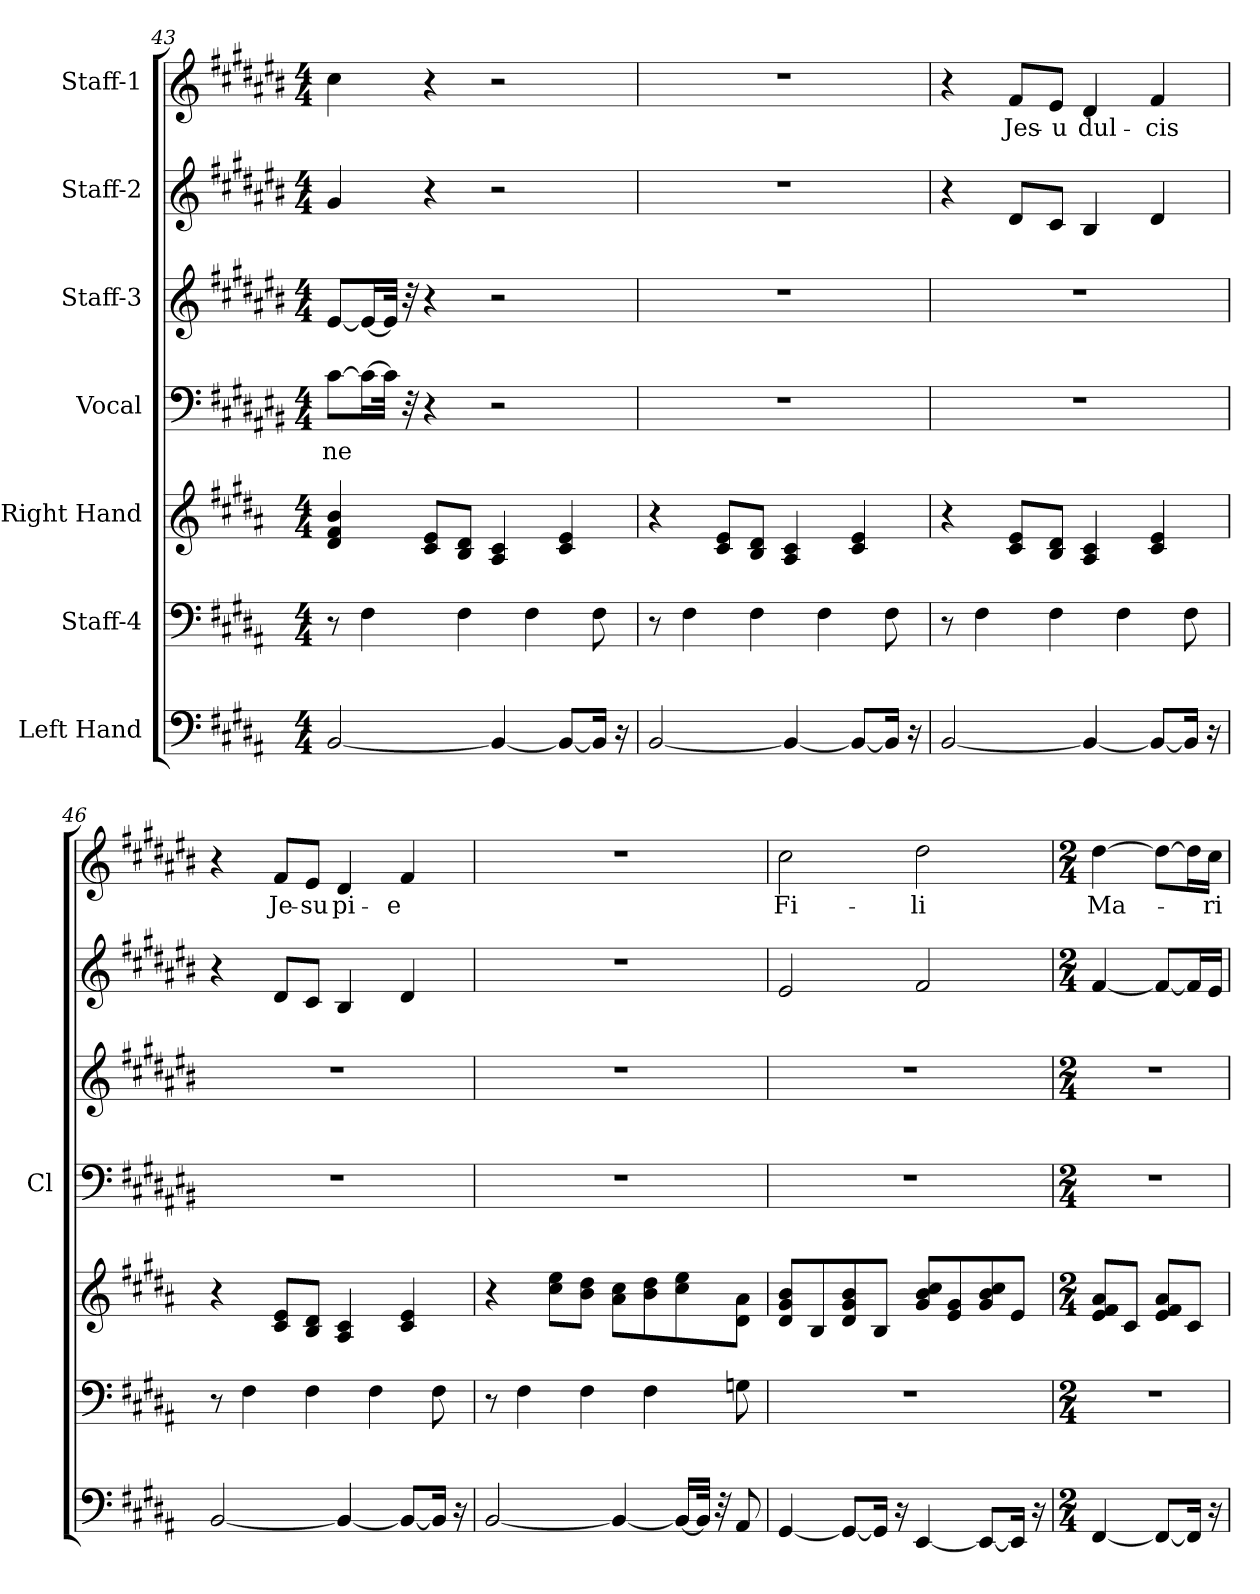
**kern	**kern	**kern	**kern	**text	**kern	**kern	**kern	**text
*part7	*part6	*part5	*part4	*part4	*part3	*part2	*part1	*part1
*staff7	*staff6	*staff5	*staff4	*staff4	*staff3	*staff2	*staff1	*staff1
*I"Left Hand	*I"Staff-4	*I"Right Hand	*I"Vocal	*	*I"Staff-3	*I"Staff-2	*I"Staff-1	*
*	*	*	*I'Cl	*	*	*	*	*
*clefF4	*clefF4	*clefG2	*clefF4	*	*clefG2	*clefG2	*clefG2	*
*	*	*	*ITrd1c2	*	*ITrd1c2	*ITrd1c2	*ITrd1c2	*
*k[f#c#g#d#a#]	*k[f#c#g#d#a#]	*k[f#c#g#d#a#]	*k[f#c#g#d#a#]	*	*k[f#c#g#d#a#]	*k[f#c#g#d#a#]	*k[f#c#g#d#a#]	*
*B:	*B:	*B:	*B:	*	*B:	*B:	*B:	*
*M4/4	*M4/4	*M4/4	*M4/4	*	*M4/4	*M4/4	*M4/4	*
=43	=43	=43	=43	=43	=43	=43	=43	=43
[2BB/	8r	4d#/ 4f#/ 4b/	[8B\L	-ne	[8d#/L	4f#/	4b\	.
.	4F#\	.	16B\L_	.	16d#/L_	.	.	.
.	.	.	32B\JJk]	.	32d#/JJk]	.	.	.
.	.	.	32r	.	32r	.	.	.
.	.	8c#/ 8e/L	4r	.	4r	4r	4r	.
.	4F#\	8B/ 8d#/J	.	.	.	.	.	.
4BB/_	.	4A#/ 4c#/	2r	.	2r	2r	2r	.
.	4F#\	.	.	.	.	.	.	.
8BB/L_	.	4c#/ 4e/	.	.	.	.	.	.
16BB/Jk]	8F#\	.	.	.	.	.	.	.
16r	.	.	.	.	.	.	.	.
!!LO:PB:g=z
=44	=44	=44	=44	=44	=44	=44	=44	=44
[2BB/	8r	4r	1r	.	1r	1r	1r	.
.	4F#\	.	.	.	.	.	.	.
.	.	8c#/ 8e/L	.	.	.	.	.	.
.	4F#\	8B/ 8d#/J	.	.	.	.	.	.
4BB/_	.	4A#/ 4c#/	.	.	.	.	.	.
.	4F#\	.	.	.	.	.	.	.
8BB/L_	.	4c#/ 4e/	.	.	.	.	.	.
16BB/Jk]	8F#\	.	.	.	.	.	.	.
16r	.	.	.	.	.	.	.	.
=45	=45	=45	=45	=45	=45	=45	=45	=45
[2BB/	8r	4r	1r	.	1r	4r	4r	.
.	4F#\	.	.	.	.	.	.	.
.	.	8c#/ 8e/L	.	.	.	8c#/L	8e/L	Jes-
.	4F#\	8B/ 8d#/J	.	.	.	8B/J	8d#/J	-u
4BB/_	.	4A#/ 4c#/	.	.	.	4A#/	4c#/	dul-
.	4F#\	.	.	.	.	.	.	.
8BB/L_	.	4c#/ 4e/	.	.	.	4c#/	4e/	-cis
16BB/Jk]	8F#\	.	.	.	.	.	.	.
16r	.	.	.	.	.	.	.	.
=46	=46	=46	=46	=46	=46	=46	=46	=46
[2BB/	8r	4r	1r	.	1r	4r	4r	.
.	4F#\	.	.	.	.	.	.	.
.	.	8c#/ 8e/L	.	.	.	8c#/L	8e/L	Je-
.	4F#\	8B/ 8d#/J	.	.	.	8B/J	8d#/J	-su
4BB/_	.	4A#/ 4c#/	.	.	.	4A#/	4c#/	pi-
.	4F#\	.	.	.	.	.	.	.
8BB/L_	.	4c#/ 4e/	.	.	.	4c#/	4e/	-e
16BB/Jk]	8F#\	.	.	.	.	.	.	.
16r	.	.	.	.	.	.	.	.
=47	=47	=47	=47	=47	=47	=47	=47	=47
[2BB/	8r	4r	1r	.	1r	1r	1r	.
.	4F#\	.	.	.	.	.	.	.
.	.	8cc#\ 8ee\L	.	.	.	.	.	.
.	4F#\	8b\ 8dd#\J	.	.	.	.	.	.
4BB/_	.	8a#\ 8cc#\L	.	.	.	.	.	.
.	4F#\	8b\ 8dd#\	.	.	.	.	.	.
16BB/LL_	.	8cc#\ 8ee\	.	.	.	.	.	.
32BB/JJk]	.	.	.	.	.	.	.	.
32r	.	.	.	.	.	.	.	.
8AA#/	8Gn\	8d#\ 8a#\J	.	.	.	.	.	.
!!LO:PB:g=z
=48	=48	=48	=48	=48	=48	=48	=48	=48
[4GG#/	1r	8d#/ 8g#/ 8b/L	1r	.	1r	2d#/	2b\	Fi-
.	.	8B/	.	.	.	.	.	.
8GG#/L_	.	8d#/ 8g#/ 8b/	.	.	.	.	.	.
16GG#/Jk]	.	8B/J	.	.	.	.	.	.
16r	.	.	.	.	.	.	.	.
[4EE/	.	8g#/ 8b/ 8cc#/L	.	.	.	2e/	2cc#\	-li
.	.	8e/ 8g#/	.	.	.	.	.	.
8EE/L_	.	8g#/ 8b/ 8cc#/	.	.	.	.	.	.
16EE/Jk]	.	8e/J	.	.	.	.	.	.
16r	.	.	.	.	.	.	.	.
=49	=49	=49	=49	=49	=49	=49	=49	=49
*M2/4	*M2/4	*M2/4	*M2/4	*	*M2/4	*M2/4	*M2/4	*
[4FF#/	2r	8e/ 8f#/ 8a#/L	2r	.	2r	[4e/	[4cc#\	Ma-
.	.	8c#/J	.	.	.	.	.	.
8FF#/L_	.	8e/ 8f#/ 8a#/L	.	.	.	8e/L_	8cc#\L_	.
16FF#/Jk]	.	8c#/J	.	.	.	16e/L]	16cc#\L]	.
16r	.	.	.	.	.	16d#/JJ	16b\JJ	-ri-
=	=	=	=	=	=	=	=	=
*-	*-	*-	*-	*-	*-	*-	*-	*-
